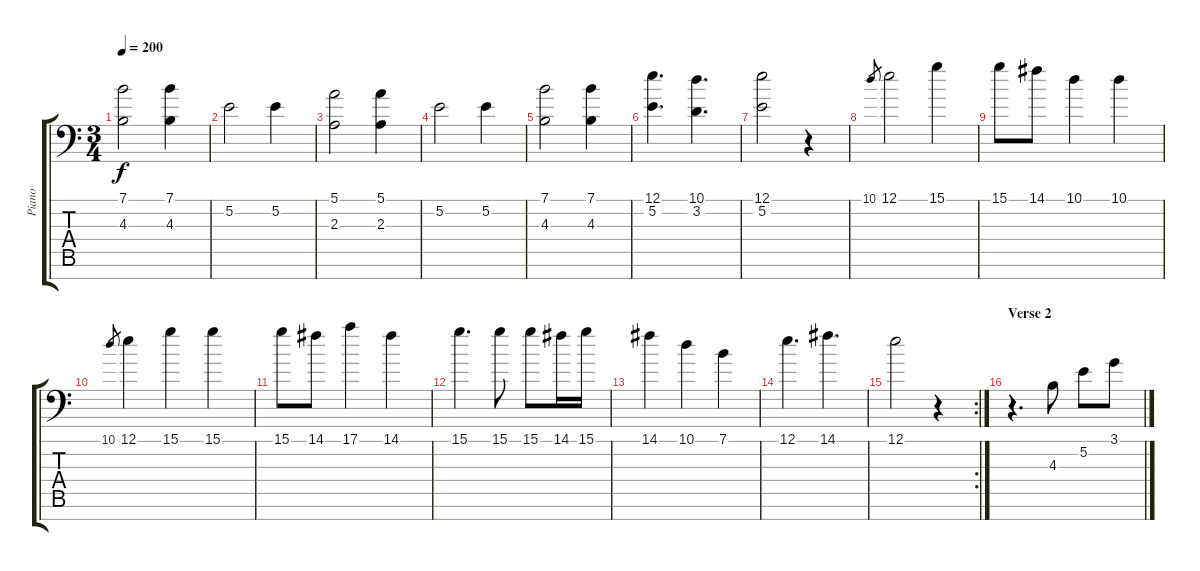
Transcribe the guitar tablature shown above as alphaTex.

\track ("Piano" "Piano") {instrument acousticgrandpiano}
\staff {score tabs}
\tuning (E4 B3 G3 D3 A2 E2 A1) {hide}
\ts (3 4)
\tempo 200
\clef f4
\ks c
(7.1 4.3).2{dy f} (7.1 4.3).4 |
5.2.2 5.2.4 |
(5.1 2.3).2 (5.1 2.3).4 |
5.2.2 5.2.4 |
(7.1 4.3).2 (7.1 4.3).4 |
(12.1 5.2).4{d} (10.1 3.2).4{d} |
(12.1 5.2).2 r.4 |
10.1.8{gr} 12.1.2 15.1.4 |
15.1.8 14.1.8 10.1.4 10.1.4 |
10.1.8{gr} 12.1.4 15.1.4 15.1.4 |
15.1.8 14.1.8 17.1.4 14.1.4 |
15.1.4{d} 15.1.8 15.1.8 14.1.16 15.1.16 |
14.1.4 10.1.4 7.1.4 |
12.1.4{d} 14.1.4{d} |
\rc 2
12.1.2 r.4 |
\section ("" "Verse 2")
r.4{d} 4.3.8 5.2.8 3.1.8
